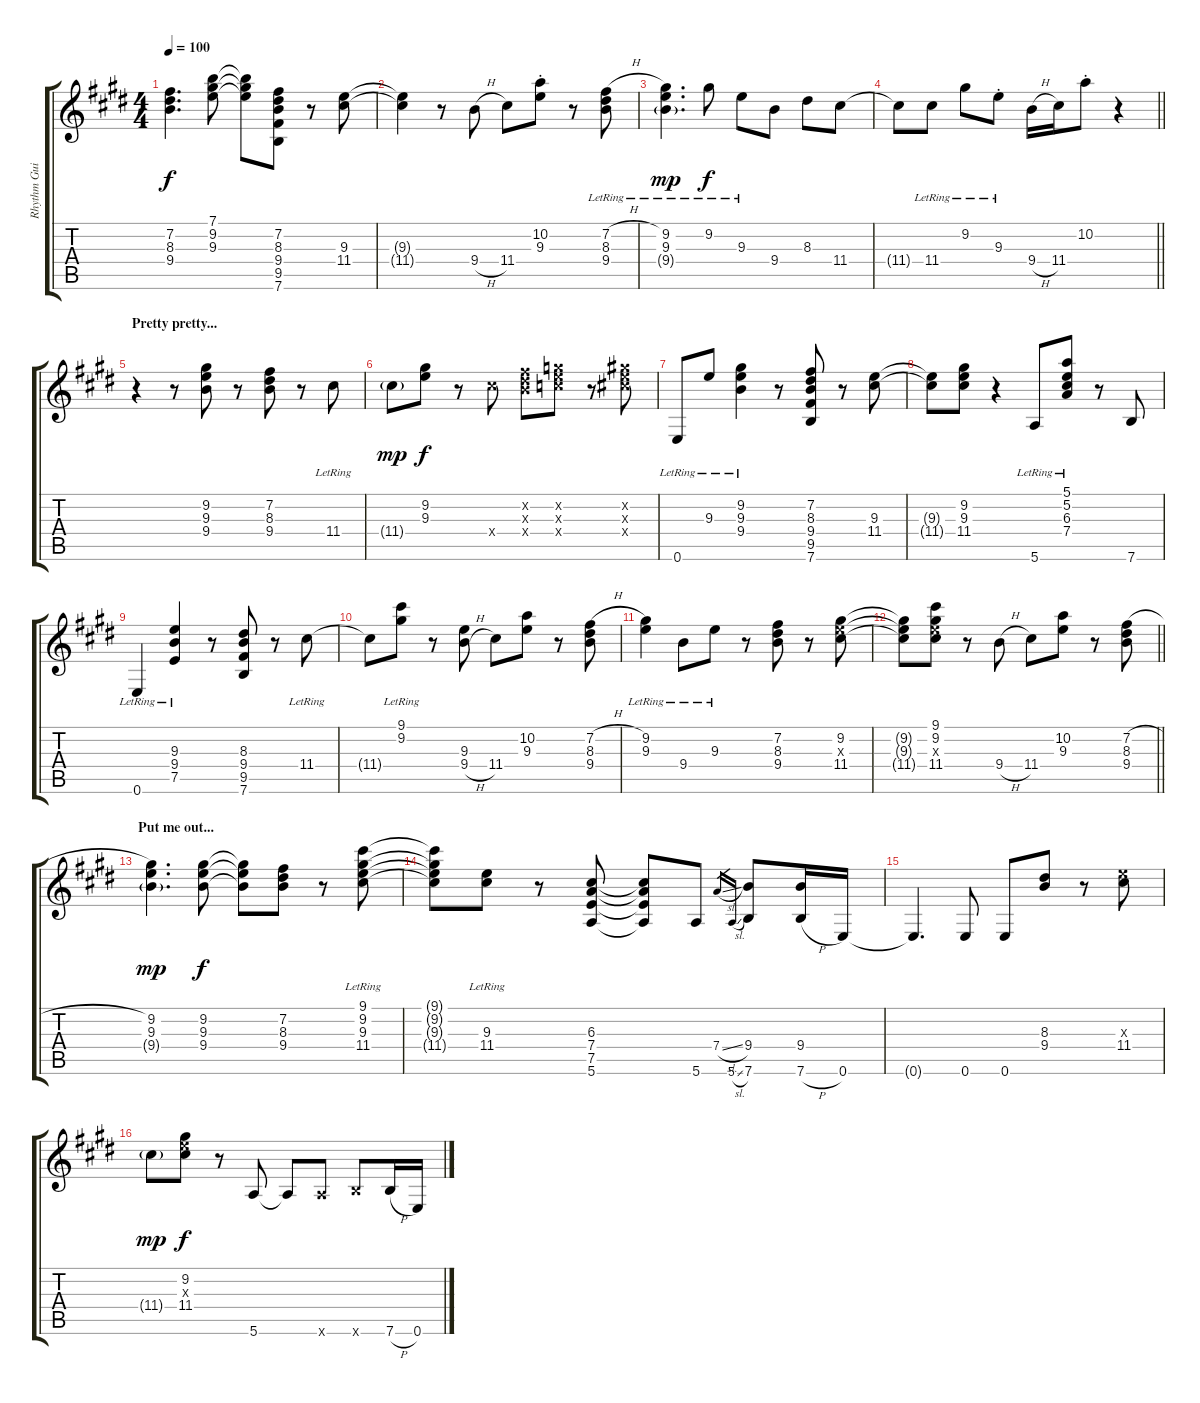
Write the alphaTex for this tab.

\track ("Rhythm Guitar I (Keith)" "Rhythm Gui") {instrument electricguitarmuted}
\staff {score tabs}
\tuning (E4 B3 G3 D3 A2 E2) {hide}
\ts (4 4)
\tempo 100
\clef g2
\ks c#minor
(7.2{t} 8.3{t} 9.4{t}).4{d dy f} (7.1 9.2 9.3).8 (7.1{t} 9.2{t} 9.3{t}).8 (7.2 8.3 9.4 9.5 7.6).8 r.8 (9.3 11.4).8 |
(9.3{t} 11.4{t}).4 r.8 9.4{h}.8 11.4.8 (10.2{st} 9.3{st}).8 r.8 (7.2{h lr} 8.3{lr} 9.4{lr}).8 |
(9.2{lr} 9.3{lr} 9.4{g lr}).4{d dy mp} 9.2{lr}.8{dy f} 9.3{lr}.8 9.4.8 8.3.8 11.4.8 |
\barLineRight lightlight
11.4{t}.8 11.4{lr}.8 9.2{lr}.8 9.3{st lr}.8 9.4{h}.16 11.4.16 10.2{st}.8 r.4 |
\section ("" "Pretty pretty...")
r.4 r.8 (9.2 9.3 9.4).8 r.8 (7.2 8.3 9.4).8 r.8 11.4{lr}.8 |
11.4{g}.8{dy mp} (9.2 9.3).8{dy f} r.8 11.4{x}.8 (7.2{x} 8.3{x} 9.4{x}).8 (8.2{x} 9.3{x} 10.4{x}).8 r.8 (9.2{x} 9.3{x} 11.4{x}).8 |
0.6{lr}.8 9.3{lr}.8 (9.2{lr} 9.3{lr} 9.4{lr}).4 r.8 (7.2 8.3 9.4 9.5 7.6).8 r.8 (9.3 11.4).8 |
(9.3{t} 11.4{t}).8 (9.2 9.3 11.4).8 r.4 5.6{lr}.8 (5.1{lr} 5.2{lr} 6.3{lr} 7.4{lr}).8 r.8 7.6.8 |
\ks e
0.6{lr}.4 (9.3{lr} 9.4{lr} 7.5{lr}).4 r.8 (8.3 9.4 9.5 7.6).8 r.8 11.4{lr}.8 |
\ks c#minor
11.4{t}.8 (9.1{lr} 9.2{lr}).8 r.8 (9.3 9.4{h}).8 11.4.8 (10.2 9.3).8 r.8 (7.2{h} 8.3 9.4).8 |
(9.2{lr} 9.3{lr}).4 9.4{lr}.8 9.3{lr}.8 r.8 (7.2 8.3 9.4).8 r.8 (9.2 9.3{x} 11.4).8 |
\barLineRight lightlight
(9.2{t} 9.3{t} 11.4{t}).8 (9.1 9.2 9.3{x} 11.4).8 r.8 9.4{h}.8 11.4.8 (10.2 9.3).8 r.8 (7.2{h} 8.3 9.4).8 |
\section ("" "Put me out...")
\ks e
(9.2 9.3 9.4{g}).4{d dy mp} (9.2 9.3 9.4).8{dy f} (9.2{t} 9.3{t} 9.4{t}).8 (7.2 8.3 9.4).8 r.8 (9.1{lr} 9.2{lr} 9.3{lr} 11.4{lr}).8 |
\ks c#minor
(9.1{t} 9.2{t} 9.3{t} 11.4{t}).8 (9.3{lr} 11.4{lr}).8 r.8 (6.3 7.4 7.5 5.6).8 (6.3{t} 7.4{t} 7.5{t} 5.6{t}).8 5.6.8 7.4{sl}.16{gr} 5.6{sl}.16{gr} (9.4 7.6).8 (9.4 7.6{h}).16 0.6.16 |
0.6{t}.4{d} 0.6.8 0.6.8 (8.3 9.4).8 r.8 (9.3{x} 11.4).8 |
\ks e
11.4{g}.8{dy mp} (9.2 9.3{x} 11.4).8{dy f} r.8 5.6.8 5.6{t}.8 5.6{x}.8 7.6{x}.8 7.6{h}.16 0.6.16
